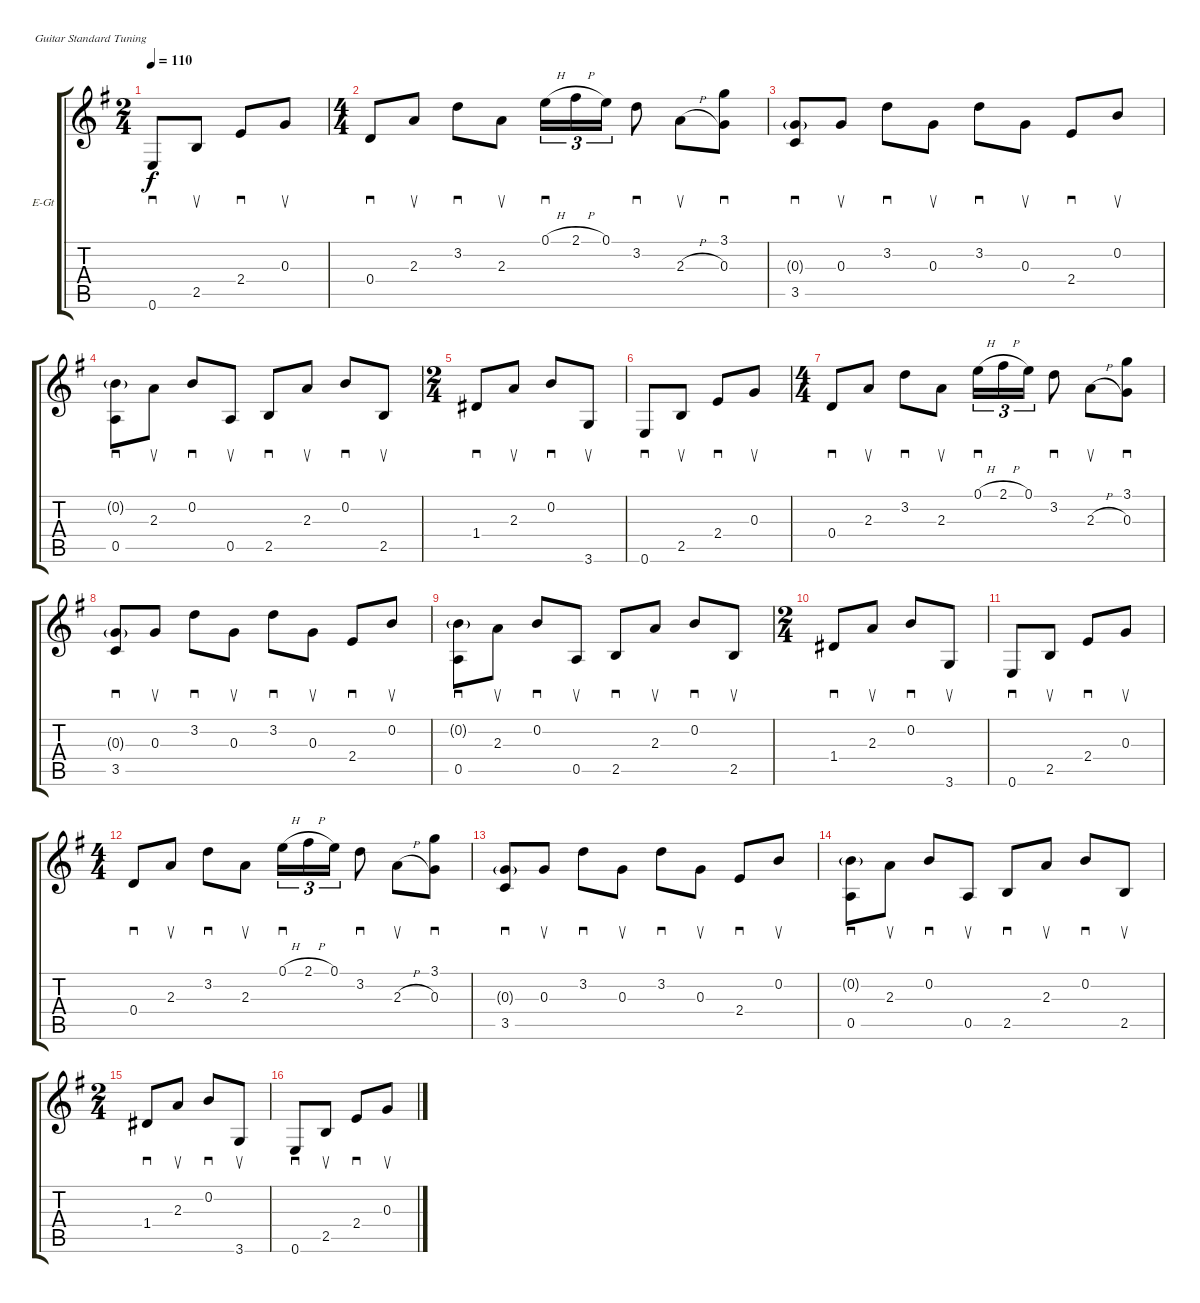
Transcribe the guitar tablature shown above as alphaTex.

\defaultSystemsLayout 4
\bracketExtendMode groupsimilarinstruments
\firstSystemTrackNameOrientation horizontal
\otherSystemsTrackNameOrientation horizontal
\chordDiagramsInScore
\track ("clean" "E-Gt") {instrument electricguitarclean}
\staff {score tabs}
\tuning (E4 B3 G3 D3 A2 E2)
\ts (2 4)
\scale
0.130264
\tempo 110
\accidentals auto
\clef g2
\ottava regular
\simile none
\ks g
0.6.8{sd dy f} 2.5.8{su} 2.4.8{sd} 0.3.8{su} |
\ts (4 4)
\scale
0.225796 0.4.8{sd} 2.3.8{su} 3.2.8{sd} 2.3.8{su} 0.1{h}.16{sd tu (3 2)} 2.1{h}.16{tu (3 2)} 0.1.16{tu (3 2)} 3.2.8{sd} 2.3{h}.8{su} (0.3 3.1).8{sd} |
\scale
0.258644 (0.3{g} 3.5).8{sd} 0.3.8{su} 3.2.8{sd} 0.3.8{su} 3.2.8{sd} 0.3.8{su} 2.4.8{sd} 0.2.8{su} |
\scale
0.386332 (0.5 0.2{g}).8{sd beam invert} 2.3.8{su} 0.2.8{sd} 0.5.8{su} 2.5.8{sd} 2.3.8{su} 0.2.8{sd} 2.5.8{su} |
\ts (2 4)
\scale
0.221867 1.4.8{sd} 2.3.8{su} 0.2.8{sd} 3.6.8{su} |
\scale
0.299007 0.6.8{sd} 2.5.8{su} 2.4.8{sd} 0.3.8{su} |
\ts (4 4)
\scale
0.318555 0.4.8{sd} 2.3.8{su} 3.2.8{sd} 2.3.8{su} 0.1{h}.16{sd tu (3 2)} 2.1{h}.16{tu (3 2)} 0.1.16{tu (3 2)} 3.2.8{sd} 2.3{h}.8{su} (0.3 3.1).8{sd} |
\scale
0.16158 (0.3{g} 3.5).8{sd} 0.3.8{su} 3.2.8{sd} 0.3.8{su} 3.2.8{sd} 0.3.8{su} 2.4.8{sd} 0.2.8{su} |
\scale
0.338439 (0.5 0.2{g}).8{sd beam invert} 2.3.8{su} 0.2.8{sd} 0.5.8{su} 2.5.8{sd} 2.3.8{su} 0.2.8{sd} 2.5.8{su} |
\ts (2 4)
\scale
0.198605 1.4.8{sd} 2.3.8{su} 0.2.8{sd} 3.6.8{su} |
\scale
0.144504 0.6.8{sd} 2.5.8{su} 2.4.8{sd} 0.3.8{su} |
\ts (4 4)
\scale
0.318297 0.4.8{sd} 2.3.8{su} 3.2.8{sd} 2.3.8{su} 0.1{h}.16{sd tu (3 2)} 2.1{h}.16{tu (3 2)} 0.1.16{tu (3 2)} 3.2.8{sd} 2.3{h}.8{su} (0.3 3.1).8{sd} |
\scale
0.322907 (0.3{g} 3.5).8{sd} 0.3.8{su} 3.2.8{sd} 0.3.8{su} 3.2.8{sd} 0.3.8{su} 2.4.8{sd} 0.2.8{su} |
\scale
0.0900729 (0.5 0.2{g}).8{sd beam invert} 2.3.8{su} 0.2.8{sd} 0.5.8{su} 2.5.8{sd} 2.3.8{su} 0.2.8{sd} 2.5.8{su} |
\ts (2 4)
\scale
0.538645 1.4.8{sd} 2.3.8{su} 0.2.8{sd} 3.6.8{su} |
\scale
0.0493209 0.6.8{sd} 2.5.8{su} 2.4.8{sd} 0.3.8{su}
